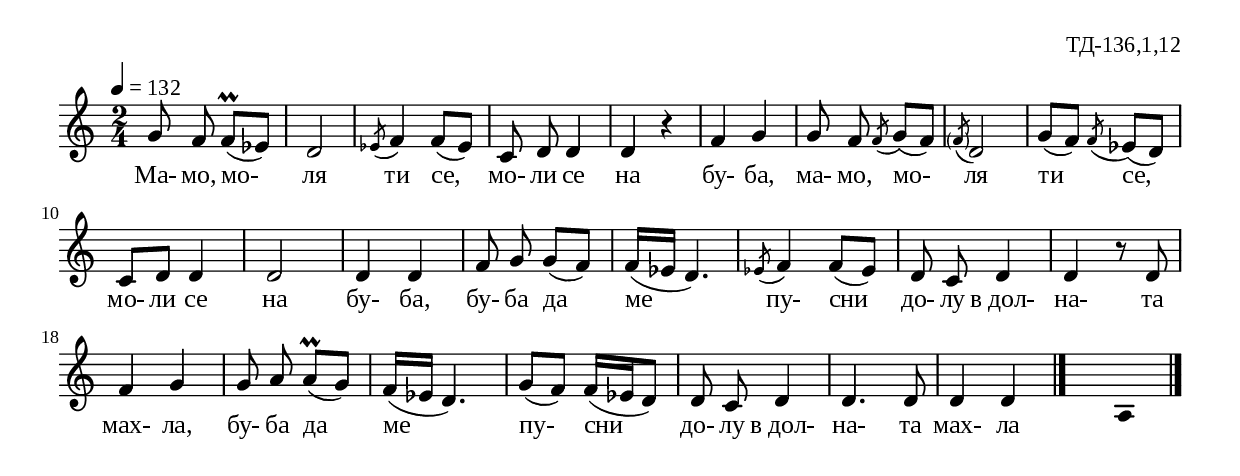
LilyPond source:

%{
TD_136_1_12
%}

\include "td-preamble.ly"

\score {
\relative c'' {
 \tempo 4 = 132
  \time 2/4
 g8 f\noBeam f\prall( ees) d2 \acciaccatura ees8 f4 f8( ees) c8 d\noBeam d4 d4 r4 
 f4 g g8 f\noBeam \acciaccatura f8 g( f) 
 \parG
  \acciaccatura \parenthesize f8 d2 
 g8( f) \acciaccatura f8 ees( d) c8 d d4
 d2 d4 d f8 g\noBeam g( f)  f16( ees d4.) \acciaccatura ees8 f4 f8( ees) d8 c\noBeam d4 d4 r8 d8
 f4 g g8 a\noBeam a\prall( g) f16( ees d4.) g8( f) f16( ees d8) d8 c\noBeam d4 d4. d8 d4 d
\bar "|." 
 s4 \fixB a4  
\bar "|." 
}
\addlyrics { Ма- мо, мо- ля ти се, мо- ли се на бу- ба, ма- мо, 
мо- ля ти се, мо- ли се на бу- ба, бу- ба да ме пу- сни до- лу "в дол-" на- та 
мах- ла, бу- ба да ме пу- сни до- лу "в дол-" на- та мах- ла }
%
\layout {
  indent = #0
  line-width = 190\mm
  ragged-right=##f
}
%
\midi { 
	\context {
		\Score
		tempoWholesPerMinute = #(ly:make-moment 132 4)
		}
	}
}

\header{
  opus = "ТД-136,1,12"
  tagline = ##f
}



